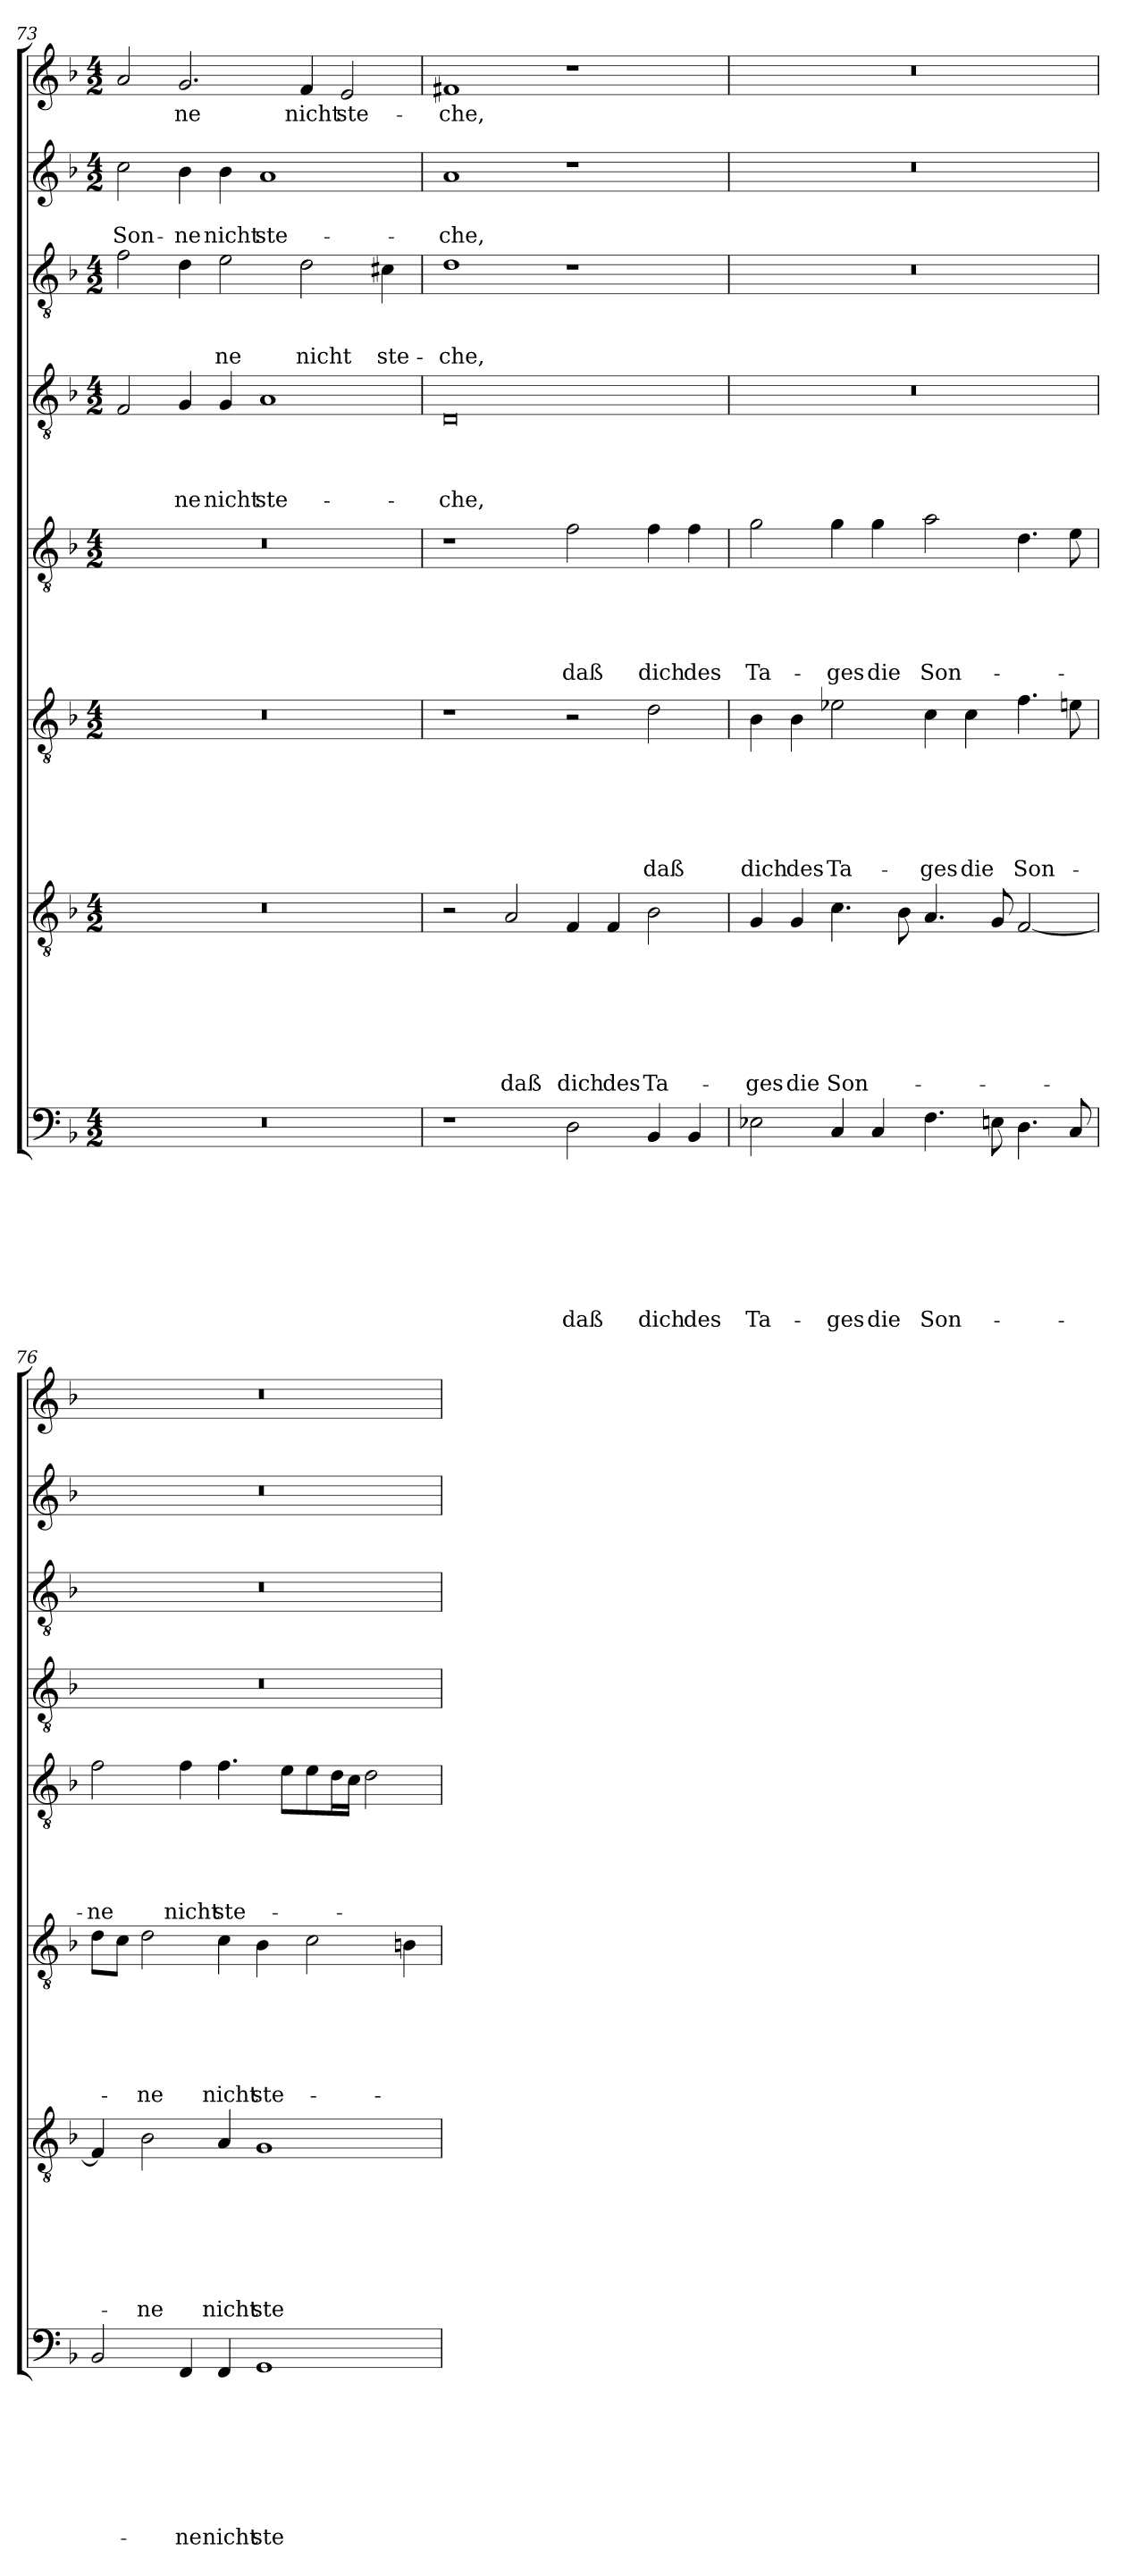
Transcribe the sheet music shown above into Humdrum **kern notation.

**kern	**text	**text	**text	**text	**text	**text	**text	**text	**kern	**text	**text	**text	**text	**text	**text	**text	**kern	**text	**text	**text	**text	**text	**text	**kern	**text	**text	**text	**text	**text	**kern	**text	**text	**text	**text	**kern	**text	**text	**text	**kern	**text	**text	**kern	**text
*part8	*part8	*part8	*part8	*part8	*part8	*part8	*part8	*part8	*part7	*part7	*part7	*part7	*part7	*part7	*part7	*part7	*part6	*part6	*part6	*part6	*part6	*part6	*part6	*part5	*part5	*part5	*part5	*part5	*part5	*part4	*part4	*part4	*part4	*part4	*part3	*part3	*part3	*part3	*part2	*part2	*part2	*part1	*part1
*staff8	*staff8	*staff8	*staff8	*staff8	*staff8	*staff8	*staff8	*staff8	*staff7	*staff7	*staff7	*staff7	*staff7	*staff7	*staff7	*staff7	*staff6	*staff6	*staff6	*staff6	*staff6	*staff6	*staff6	*staff5	*staff5	*staff5	*staff5	*staff5	*staff5	*staff4	*staff4	*staff4	*staff4	*staff4	*staff3	*staff3	*staff3	*staff3	*staff2	*staff2	*staff2	*staff1	*staff1
!!LO:LB:g=z
*clefF4	*	*	*	*	*	*	*	*	*clefGv2	*	*	*	*	*	*	*	*clefGv2	*	*	*	*	*	*	*clefGv2	*	*	*	*	*	*clefGv2	*	*	*	*	*clefGv2	*	*	*	*clefG2	*	*	*clefG2	*
*k[b-]	*	*	*	*	*	*	*	*	*k[b-]	*	*	*	*	*	*	*	*k[b-]	*	*	*	*	*	*	*k[b-]	*	*	*	*	*	*k[b-]	*	*	*	*	*k[b-]	*	*	*	*k[b-]	*	*	*k[b-]	*
*d:	*	*	*	*	*	*	*	*	*d:	*	*	*	*	*	*	*	*d:	*	*	*	*	*	*	*d:	*	*	*	*	*	*d:	*	*	*	*	*d:	*	*	*	*d:	*	*	*d:	*
*M4/2	*	*	*	*	*	*	*	*	*M4/2	*	*	*	*	*	*	*	*M4/2	*	*	*	*	*	*	*M4/2	*	*	*	*	*	*M4/2	*	*	*	*	*M4/2	*	*	*	*M4/2	*	*	*M4/2	*
=73	=73	=73	=73	=73	=73	=73	=73	=73	=73	=73	=73	=73	=73	=73	=73	=73	=73	=73	=73	=73	=73	=73	=73	=73	=73	=73	=73	=73	=73	=73	=73	=73	=73	=73	=73	=73	=73	=73	=73	=73	=73	=73	=73
0r	.	.	.	.	.	.	.	.	0r	.	.	.	.	.	.	.	0r	.	.	.	.	.	.	0r	.	.	.	.	.	2F/	.	.	.	.	2f\	.	.	.	2cc\	.	Son-	2a/	.
.	.	.	.	.	.	.	.	.	.	.	.	.	.	.	.	.	.	.	.	.	.	.	.	.	.	.	.	.	.	4G/	.	.	.	-ne	4d\	.	.	.	4b-\	.	-ne	2.g/	-ne
.	.	.	.	.	.	.	.	.	.	.	.	.	.	.	.	.	.	.	.	.	.	.	.	.	.	.	.	.	.	4G/	.	.	.	nicht	2e\	.	.	-ne	4b-\	.	nicht	.	.
.	.	.	.	.	.	.	.	.	.	.	.	.	.	.	.	.	.	.	.	.	.	.	.	.	.	.	.	.	.	1A	.	.	.	ste-	.	.	.	.	1a	.	ste-	.	.
.	.	.	.	.	.	.	.	.	.	.	.	.	.	.	.	.	.	.	.	.	.	.	.	.	.	.	.	.	.	.	.	.	.	.	2d\	.	.	nicht	.	.	.	4f/	nicht
.	.	.	.	.	.	.	.	.	.	.	.	.	.	.	.	.	.	.	.	.	.	.	.	.	.	.	.	.	.	.	.	.	.	.	.	.	.	.	.	.	.	2e/	ste-
.	.	.	.	.	.	.	.	.	.	.	.	.	.	.	.	.	.	.	.	.	.	.	.	.	.	.	.	.	.	.	.	.	.	.	4c#X\	.	.	ste-	.	.	.	.	.
=74	=74	=74	=74	=74	=74	=74	=74	=74	=74	=74	=74	=74	=74	=74	=74	=74	=74	=74	=74	=74	=74	=74	=74	=74	=74	=74	=74	=74	=74	=74	=74	=74	=74	=74	=74	=74	=74	=74	=74	=74	=74	=74	=74
1r	.	.	.	.	.	.	.	.	2r	.	.	.	.	.	.	.	1r	.	.	.	.	.	.	1r	.	.	.	.	.	0D	.	.	.	-che,	1d	.	.	-che,	1a	.	-che,	1f#X	-che,
.	.	.	.	.	.	.	.	.	2A/	.	.	.	.	.	.	daß	.	.	.	.	.	.	.	.	.	.	.	.	.	.	.	.	.	.	.	.	.	.	.	.	.	.	.
2D\	.	.	.	.	.	.	.	daß	4F/	.	.	.	.	.	.	dich	2r	.	.	.	.	.	.	2f\	.	.	.	.	daß	.	.	.	.	.	1r	.	.	.	1r	.	.	1r	.
.	.	.	.	.	.	.	.	.	4F/	.	.	.	.	.	.	des	.	.	.	.	.	.	.	.	.	.	.	.	.	.	.	.	.	.	.	.	.	.	.	.	.	.	.
4BB-/	.	.	.	.	.	.	.	dich	2B-\	.	.	.	.	.	.	Ta-	2d\	.	.	.	.	.	daß	4f\	.	.	.	.	dich	.	.	.	.	.	.	.	.	.	.	.	.	.	.
4BB-/	.	.	.	.	.	.	.	des	.	.	.	.	.	.	.	.	.	.	.	.	.	.	.	4f\	.	.	.	.	des	.	.	.	.	.	.	.	.	.	.	.	.	.	.
=75	=75	=75	=75	=75	=75	=75	=75	=75	=75	=75	=75	=75	=75	=75	=75	=75	=75	=75	=75	=75	=75	=75	=75	=75	=75	=75	=75	=75	=75	=75	=75	=75	=75	=75	=75	=75	=75	=75	=75	=75	=75	=75	=75
2E-X\	.	.	.	.	.	.	.	Ta-	4G/	.	.	.	.	.	.	-ges	4B-\	.	.	.	.	.	dich	2g\	.	.	.	.	Ta-	0r	.	.	.	.	0r	.	.	.	0r	.	.	0r	.
.	.	.	.	.	.	.	.	.	4G/	.	.	.	.	.	.	die	4B-\	.	.	.	.	.	des	.	.	.	.	.	.	.	.	.	.	.	.	.	.	.	.	.	.	.	.
4C/	.	.	.	.	.	.	.	-ges	4.c\	.	.	.	.	.	.	Son-	2e-X\	.	.	.	.	.	Ta-	4g\	.	.	.	.	-ges	.	.	.	.	.	.	.	.	.	.	.	.	.	.
4C/	.	.	.	.	.	.	.	die	.	.	.	.	.	.	.	.	.	.	.	.	.	.	.	4g\	.	.	.	.	die	.	.	.	.	.	.	.	.	.	.	.	.	.	.
.	.	.	.	.	.	.	.	.	8B-\	.	.	.	.	.	.	.	.	.	.	.	.	.	.	.	.	.	.	.	.	.	.	.	.	.	.	.	.	.	.	.	.	.	.
4.F\	.	.	.	.	.	.	.	Son-	4.A/	.	.	.	.	.	.	.	4c\	.	.	.	.	.	-ges	2a\	.	.	.	.	Son-	.	.	.	.	.	.	.	.	.	.	.	.	.	.
.	.	.	.	.	.	.	.	.	.	.	.	.	.	.	.	.	4c\	.	.	.	.	.	die	.	.	.	.	.	.	.	.	.	.	.	.	.	.	.	.	.	.	.	.
8En\	.	.	.	.	.	.	.	.	8G/	.	.	.	.	.	.	.	.	.	.	.	.	.	.	.	.	.	.	.	.	.	.	.	.	.	.	.	.	.	.	.	.	.	.
4.D\	.	.	.	.	.	.	.	.	[2F/	.	.	.	.	.	.	.	4.f\	.	.	.	.	.	Son-	4.d\	.	.	.	.	.	.	.	.	.	.	.	.	.	.	.	.	.	.	.
8C/	.	.	.	.	.	.	.	.	.	.	.	.	.	.	.	.	8en\	.	.	.	.	.	.	8e\	.	.	.	.	.	.	.	.	.	.	.	.	.	.	.	.	.	.	.
=76	=76	=76	=76	=76	=76	=76	=76	=76	=76	=76	=76	=76	=76	=76	=76	=76	=76	=76	=76	=76	=76	=76	=76	=76	=76	=76	=76	=76	=76	=76	=76	=76	=76	=76	=76	=76	=76	=76	=76	=76	=76	=76	=76
2BB-/	.	.	.	.	.	.	.	.	4F/]	.	.	.	.	.	.	.	8d\L	.	.	.	.	.	.	2f\	.	.	.	.	-ne	0r	.	.	.	.	0r	.	.	.	0r	.	.	0r	.
.	.	.	.	.	.	.	.	.	.	.	.	.	.	.	.	.	8c\J	.	.	.	.	.	.	.	.	.	.	.	.	.	.	.	.	.	.	.	.	.	.	.	.	.	.
.	.	.	.	.	.	.	.	.	2B-\	.	.	.	.	.	.	-ne	2d\	.	.	.	.	.	-ne	.	.	.	.	.	.	.	.	.	.	.	.	.	.	.	.	.	.	.	.
4FF/	.	.	.	.	.	.	.	-ne	.	.	.	.	.	.	.	.	.	.	.	.	.	.	.	4f\	.	.	.	.	nicht	.	.	.	.	.	.	.	.	.	.	.	.	.	.
4FF/	.	.	.	.	.	.	.	nicht	4A/	.	.	.	.	.	.	nicht	4c\	.	.	.	.	.	nicht	4.f\	.	.	.	.	ste-	.	.	.	.	.	.	.	.	.	.	.	.	.	.
1GG	.	.	.	.	.	.	.	ste-	1G	.	.	.	.	.	.	ste-	4B-\	.	.	.	.	.	ste-	.	.	.	.	.	.	.	.	.	.	.	.	.	.	.	.	.	.	.	.
.	.	.	.	.	.	.	.	.	.	.	.	.	.	.	.	.	.	.	.	.	.	.	.	8e\L	.	.	.	.	.	.	.	.	.	.	.	.	.	.	.	.	.	.	.
.	.	.	.	.	.	.	.	.	.	.	.	.	.	.	.	.	2c\	.	.	.	.	.	.	8e\	.	.	.	.	.	.	.	.	.	.	.	.	.	.	.	.	.	.	.
.	.	.	.	.	.	.	.	.	.	.	.	.	.	.	.	.	.	.	.	.	.	.	.	16d\L	.	.	.	.	.	.	.	.	.	.	.	.	.	.	.	.	.	.	.
.	.	.	.	.	.	.	.	.	.	.	.	.	.	.	.	.	.	.	.	.	.	.	.	16c\JJ	.	.	.	.	.	.	.	.	.	.	.	.	.	.	.	.	.	.	.
.	.	.	.	.	.	.	.	.	.	.	.	.	.	.	.	.	.	.	.	.	.	.	.	2d\	.	.	.	.	.	.	.	.	.	.	.	.	.	.	.	.	.	.	.
.	.	.	.	.	.	.	.	.	.	.	.	.	.	.	.	.	4Bn\	.	.	.	.	.	.	.	.	.	.	.	.	.	.	.	.	.	.	.	.	.	.	.	.	.	.
=	=	=	=	=	=	=	=	=	=	=	=	=	=	=	=	=	=	=	=	=	=	=	=	=	=	=	=	=	=	=	=	=	=	=	=	=	=	=	=	=	=	=	=
*-	*-	*-	*-	*-	*-	*-	*-	*-	*-	*-	*-	*-	*-	*-	*-	*-	*-	*-	*-	*-	*-	*-	*-	*-	*-	*-	*-	*-	*-	*-	*-	*-	*-	*-	*-	*-	*-	*-	*-	*-	*-	*-	*-
